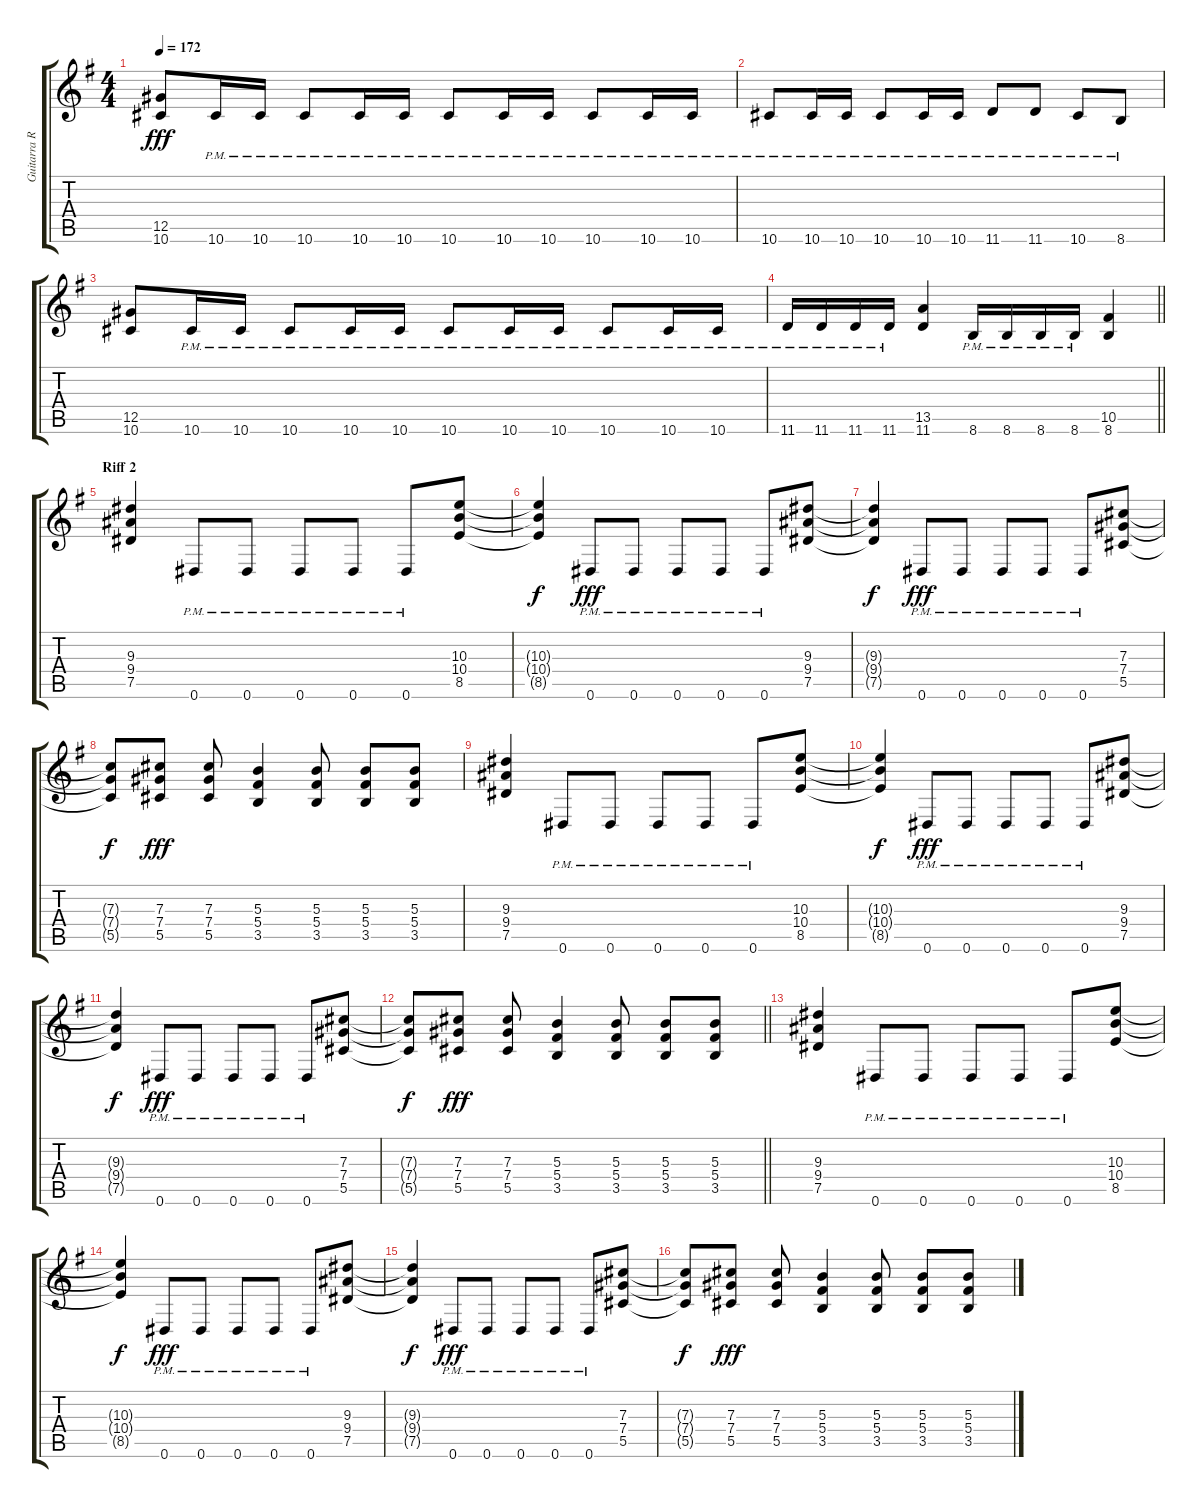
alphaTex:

\track ("Guitarra Rítmica" "Guitarra R") {instrument distortionguitar}
\staff {score tabs}
\tuning (Eb4 Bb3 Gb3 Db3 Ab2 Eb2) {hide}
\ts (4 4)
\tempo 172
\clef g2
\ks eminor
(12.5 10.6).8{dy fff} 10.6{pm}.16 10.6{pm}.16 10.6{pm}.8 10.6{pm}.16 10.6{pm}.16 10.6{pm}.8 10.6{pm}.16 10.6{pm}.16 10.6{pm}.8 10.6{pm}.16 10.6{pm}.16 |
10.6{pm}.8 10.6{pm}.16 10.6{pm}.16 10.6{pm}.8 10.6{pm}.16 10.6{pm}.16 11.6{pm}.8 11.6{pm}.8 10.6{pm}.8 8.6{pm}.8 |
(12.5 10.6).8 10.6{pm}.16 10.6{pm}.16 10.6{pm}.8 10.6{pm}.16 10.6{pm}.16 10.6{pm}.8 10.6{pm}.16 10.6{pm}.16 10.6{pm}.8 10.6{pm}.16 10.6{pm}.16 |
\barLineRight lightlight
11.6{pm}.16 11.6{pm}.16 11.6{pm}.16 11.6{pm}.16 (13.5 11.6).4 8.6{pm}.16 8.6{pm}.16 8.6{pm}.16 8.6{pm}.16 (10.5 8.6).4 |
\section ("" "Riff 2")
(9.3 9.4 7.5).4 0.6{pm}.8 0.6{pm}.8 0.6{pm}.8 0.6{pm}.8 0.6{pm}.8 (10.3 10.4 8.5).8 |
(10.3{t} 10.4{t} 8.5{t}).4{dy f} 0.6{pm}.8{dy fff} 0.6{pm}.8 0.6{pm}.8 0.6{pm}.8 0.6{pm}.8 (9.3 9.4 7.5).8 |
(9.3{t} 9.4{t} 7.5{t}).4{dy f} 0.6{pm}.8{dy fff} 0.6{pm}.8 0.6{pm}.8 0.6{pm}.8 0.6{pm}.8 (7.3 7.4 5.5).8 |
(7.3{t} 7.4{t} 5.5{t}).8{dy f} (7.3 7.4 5.5).8{dy fff} (7.3 7.4 5.5).8 (5.3 5.4 3.5).4 (5.3 5.4 3.5).8 (5.3 5.4 3.5).8 (5.3 5.4 3.5).8 |
(9.3 9.4 7.5).4 0.6{pm}.8 0.6{pm}.8 0.6{pm}.8 0.6{pm}.8 0.6{pm}.8 (10.3 10.4 8.5).8 |
(10.3{t} 10.4{t} 8.5{t}).4{dy f} 0.6{pm}.8{dy fff} 0.6{pm}.8 0.6{pm}.8 0.6{pm}.8 0.6{pm}.8 (9.3 9.4 7.5).8 |
(9.3{t} 9.4{t} 7.5{t}).4{dy f} 0.6{pm}.8{dy fff} 0.6{pm}.8 0.6{pm}.8 0.6{pm}.8 0.6{pm}.8 (7.3 7.4 5.5).8 |
\barLineRight lightlight
(7.3{t} 7.4{t} 5.5{t}).8{dy f} (7.3 7.4 5.5).8{dy fff} (7.3 7.4 5.5).8 (5.3 5.4 3.5).4 (5.3 5.4 3.5).8 (5.3 5.4 3.5).8 (5.3 5.4 3.5).8 |
(9.3 9.4 7.5).4 0.6{pm}.8 0.6{pm}.8 0.6{pm}.8 0.6{pm}.8 0.6{pm}.8 (10.3 10.4 8.5).8 |
(10.3{t} 10.4{t} 8.5{t}).4{dy f} 0.6{pm}.8{dy fff} 0.6{pm}.8 0.6{pm}.8 0.6{pm}.8 0.6{pm}.8 (9.3 9.4 7.5).8 |
(9.3{t} 9.4{t} 7.5{t}).4{dy f} 0.6{pm}.8{dy fff} 0.6{pm}.8 0.6{pm}.8 0.6{pm}.8 0.6{pm}.8 (7.3 7.4 5.5).8 |
(7.3{t} 7.4{t} 5.5{t}).8{dy f} (7.3 7.4 5.5).8{dy fff} (7.3 7.4 5.5).8 (5.3 5.4 3.5).4 (5.3 5.4 3.5).8 (5.3 5.4 3.5).8 (5.3 5.4 3.5).8
